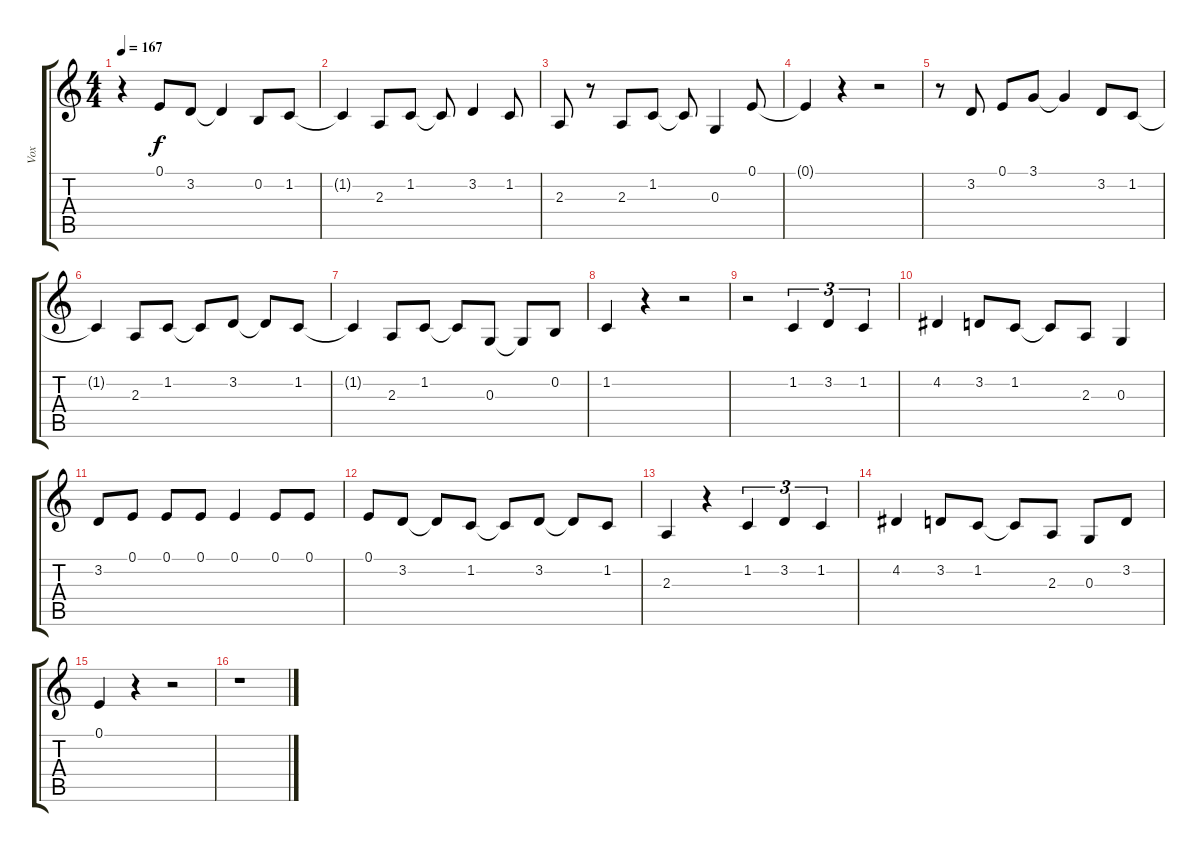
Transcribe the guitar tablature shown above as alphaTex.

\track ("Vox" "Vox") {instrument bassoon}
\staff {score tabs}
\tuning (E4 B3 G3 D3 A2 E2) {hide}
\ts (4 4)
\tempo 167
\clef g2
\ks c
r.4{dy f} 0.1.8 3.2.8 3.2{t}.4 0.2.8 1.2.8 |
1.2{t}.4 2.3.8 1.2.8 1.2{t}.8 3.2.4 1.2.8 |
2.3.8 r.8 2.3.8 1.2.8 1.2{t}.8 0.3.4 0.1.8 |
0.1{t}.4 r.4 r.2 |
r.8 3.2.8 0.1.8 3.1.8 3.1{t}.4 3.2.8 1.2.8 |
1.2{t}.4 2.3.8 1.2.8 1.2{t}.8 3.2.8 3.2{t}.8 1.2.8 |
1.2{t}.4 2.3.8 1.2.8 1.2{t}.8 0.3.8 0.3{t}.8 0.2.8 |
1.2.4 r.4 r.2 |
r.2 1.2.4{tu (3 2)} 3.2.4{tu (3 2)} 1.2.4{tu (3 2)} |
4.2.4 3.2.8 1.2.8 1.2{t}.8 2.3.8 0.3.4 |
3.2.8 0.1.8 0.1.8 0.1.8 0.1.4 0.1.8 0.1.8 |
0.1.8 3.2.8 3.2{t}.8 1.2.8 1.2{t}.8 3.2.8 3.2{t}.8 1.2.8 |
2.3.4 r.4 1.2.4{tu (3 2)} 3.2.4{tu (3 2)} 1.2.4{tu (3 2)} |
4.2.4 3.2.8 1.2.8 1.2{t}.8 2.3.8 0.3.8 3.2.8 |
0.1.4 r.4 r.2 |
r.1
